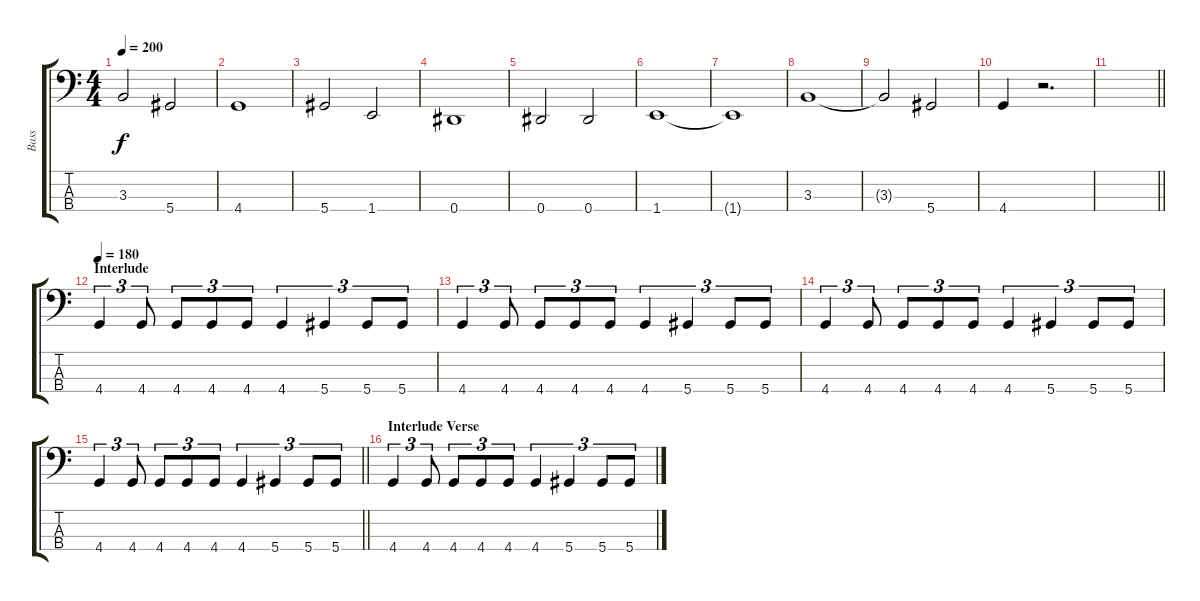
\track ("Bass" "Bass") {instrument electricbasspick}
\staff {score tabs}
\tuning (Gb2 Db2 Ab1 Eb1) {hide}
\ts (4 4)
\tempo 200
\clef f4
\ks c
3.3{t}.2{dy f} 5.4.2 |
4.4.1 |
5.4.2 1.4.2 |
0.4.1 |
0.4.2 0.4.2 |
1.4.1 |
1.4{t}.1 |
3.3.1 |
3.3{t}.2 5.4.2 |
4.4.4 r.2{d} |
\barLineRight lightlight
|
\section ("" "Interlude")
\tempo 180
4.4.4{tu (3 2)} 4.4.8{tu (3 2)} 4.4.8{tu (3 2)} 4.4.8{tu (3 2)} 4.4.8{tu (3 2)} 4.4.4{tu (3 2)} 5.4.4{tu (3 2)} 5.4.8{tu (3 2)} 5.4.8{tu (3 2)} |
4.4.4{tu (3 2)} 4.4.8{tu (3 2)} 4.4.8{tu (3 2)} 4.4.8{tu (3 2)} 4.4.8{tu (3 2)} 4.4.4{tu (3 2)} 5.4.4{tu (3 2)} 5.4.8{tu (3 2)} 5.4.8{tu (3 2)} |
4.4.4{tu (3 2)} 4.4.8{tu (3 2)} 4.4.8{tu (3 2)} 4.4.8{tu (3 2)} 4.4.8{tu (3 2)} 4.4.4{tu (3 2)} 5.4.4{tu (3 2)} 5.4.8{tu (3 2)} 5.4.8{tu (3 2)} |
\barLineRight lightlight
4.4.4{tu (3 2)} 4.4.8{tu (3 2)} 4.4.8{tu (3 2)} 4.4.8{tu (3 2)} 4.4.8{tu (3 2)} 4.4.4{tu (3 2)} 5.4.4{tu (3 2)} 5.4.8{tu (3 2)} 5.4.8{tu (3 2)} |
\section ("" "Interlude Verse")
4.4.4{tu (3 2)} 4.4.8{tu (3 2)} 4.4.8{tu (3 2)} 4.4.8{tu (3 2)} 4.4.8{tu (3 2)} 4.4.4{tu (3 2)} 5.4.4{tu (3 2)} 5.4.8{tu (3 2)} 5.4.8{tu (3 2)}
